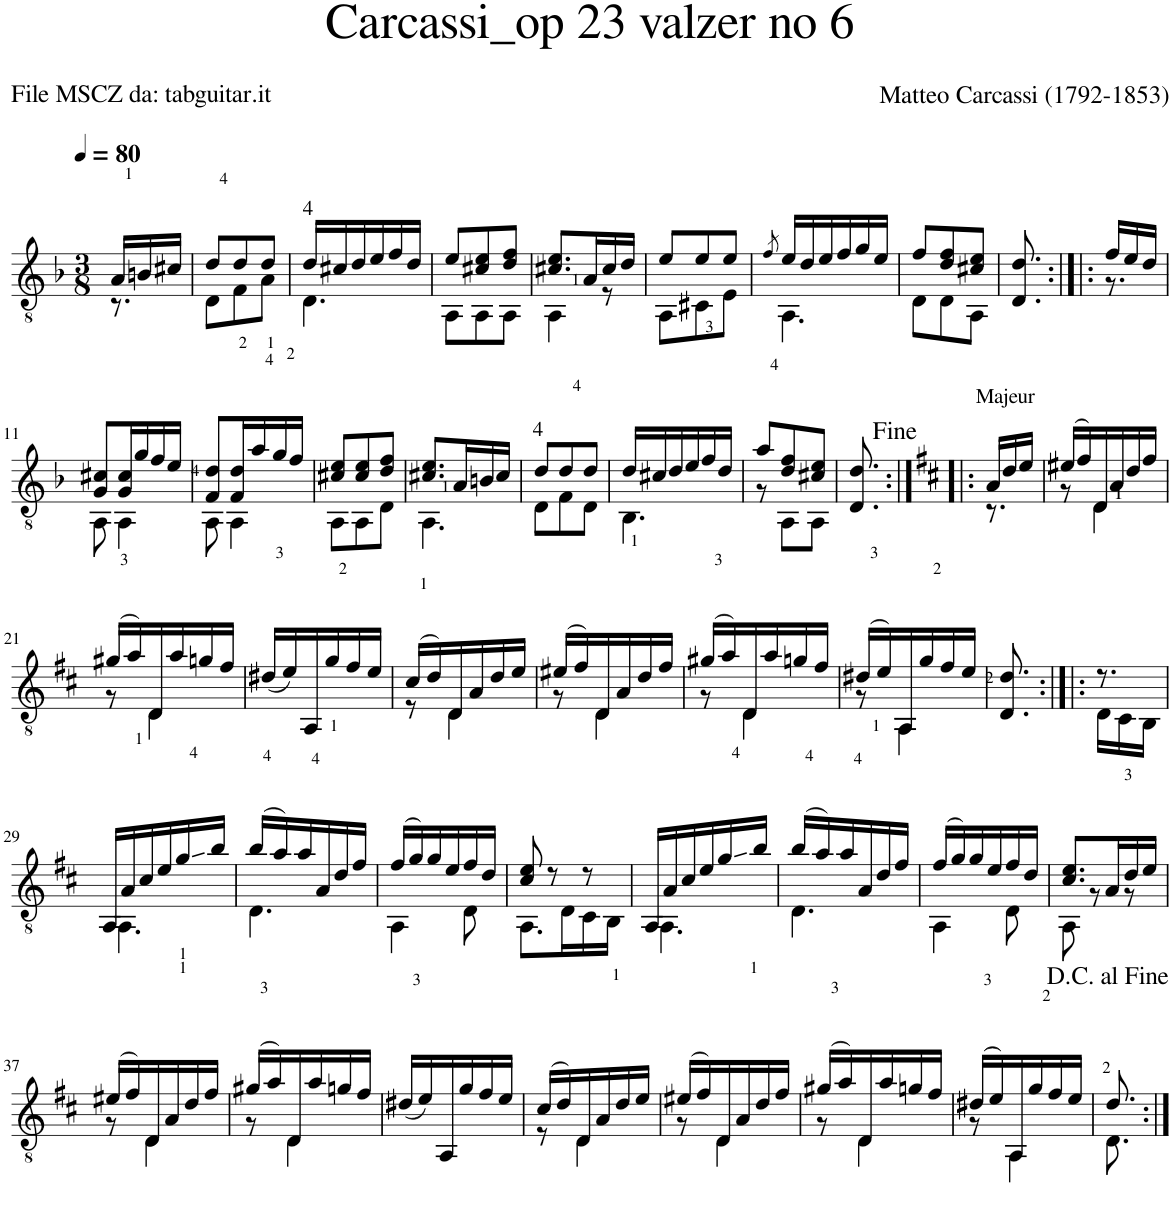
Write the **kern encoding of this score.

**kern
*part1
*staff1
*I"Guitar
*I'Guit.
*clefGv2
*k[b-]
*M3/8
*MM80
=1
*^
16A/LL	8.r
16Bn/	.
16c#X/JJ	.
=2	=2
8d/L	8D\L
8d/	8F<\
8d/J	8A<\J
=3	=3
!LO:TX:a:t=4	!
16d/LL	4.D\
16c#X/	.
16d/	.
16e/	.
16f/	.
16d/JJ	.
=4	=4
8e/L	8AA\L
8c#X/ 8e/	8AA\
8d/ 8f/J	8AA\J
=5	=5
8.c#X/ 8.e/L	4AA\
16A/L	.
16c#/	8r
16d/JJ	.
=6	=6
8e/L	8AA\L
8e/	8C#X\
8e/J	8E\J
=7	=7
8qf/	.
16e/LL	4.AA\
16d/	.
16e/	.
16f/	.
16g/	.
16e/JJ	.
=8	=8
8f/L	8D\L
8d/ 8f/	8D\
8c#X/ 8e/J	8AA\J
*v	*v
=9
8.D/ 8.d/
=10:|!|:
*^
16f/LL	8.r
16e/	.
16d/JJ	.
!!LO:LB:g=z	!!
=11	=11
8G/ 8c#X/L	8AA\
16G/ 16c#/L	4AA\
16g/	.
16f/	.
16e/JJ	.
=12	=12
8F/ 8d/L	8AA\
16F/ 16d/L	4AA\
16a/	.
16g/	.
16f/JJ	.
=13	=13
8c#X/ 8e/L	8AA\L
8c#/ 8e/	8AA\
8d/ 8f/J	8D\J
=14	=14
8.c#X/ 8.e/L	4.AA\
16A/L	.
16Bn/	.
16c#/JJ	.
=15	=15
!LO:TX:a:t=4	!
8d/L	8D\L
8d/	8F\
8d/J	8D\J
=16	=16
16d/LL	4.BB-\
16c#X/	.
16d/	.
16e/	.
16f/	.
16d/JJ	.
=17	=17
8a/L	8r
8d/ 8f/	8AA\L
8c#X/ 8e/J	8AA\J
*v	*v
=18
8.D/ 8.d/
=19:|!|:
*k[f#c#]
*^
!LO:TX:a:t=Majeur	!
16A/LL	8.r
16d/	.
16e/JJ	.
=20	=20
(16e#X/LL	8r
16f#/)	.
16D/	4D\
!LO:TX:a:t=1	!
16A/	.
16d/	.
16f#/JJ	.
!!LO:LB:g=z	!!
=21	=21
(16g#X/LL	8r
16a/)	.
16D/	4D\
16a/	.
16gn/	.
16f#/JJ	.
*v	*v
=22
(16d#X/LL
16e/)
16AA/
16g/
16f#/
16e/JJ
=23
*^
(16c#/LL	8r
16d/)	.
16D/	4D\
16A/	.
16d/	.
16e/JJ	.
=24	=24
(16e#X/LL	8r
16f#/)	.
16D/	4D\
16A/	.
16d/	.
16f#/JJ	.
=25	=25
(16g#X/LL	8r
16a/)	.
16D/	4D\
16a/	.
16gn/	.
16f#/JJ	.
=26	=26
(16d#X/LL	8r
16e/)	.
16AA/	4AA\
16g/	.
16f#/	.
16e/JJ	.
*v	*v
=27
8.D/ 8.d/
=28:|!|:
*^
8.r	16D\LL
.	16C#<\
.	16BB\JJ
!!LO:LB:g=z	!!
=29	=29
16AA/LL	4.AA\
16A/	.
16c#/	.
16e/	.
16g/	.
16b/JJ	.
=30	=30
(16b/LL	4.D\
16a/)	.
16a/	.
16A/	.
16d/	.
16f#/JJ	.
=31	=31
(16f#/LL	4AA\
16g/)	.
16g/	.
16e/	.
16f#/	8D\
16d/JJ	.
=32	=32
8c#/ 8e/	8.AA\L
8r	.
.	16D\L
8r	16C#\
.	16BB<\JJ
=33	=33
16AA/LL	4.AA\
16A/	.
16c#/	.
16e/	.
16g/	.
16b/JJ	.
=34	=34
(16b/LL	4.D\
16a/)	.
16a/	.
16A/	.
16d/	.
16f#/JJ	.
=35	=35
(16f#/LL	4AA\
16g/)	.
16g/	.
16e/	.
16f#/	8D\
16d/JJ	.
=36	=36
8.c#/ 8.e/L	8AA\
.	8r
16A/L	.
16d/	8r
16e/JJ	.
!!LO:LB:g=z	!!
=37	=37
(16e#X/LL	8r
16f#/)	.
16D/	4D\
16A/	.
16d/	.
16f#/JJ	.
=38	=38
(16g#X/LL	8r
16a/)	.
16D/	4D\
16a/	.
16gn/	.
16f#/JJ	.
*v	*v
=39
(16d#X/LL
16e/)
16AA/
16g/
16f#/
16e/JJ
=40
*^
(16c#/LL	8r
16d/)	.
16D/	4D\
16A/	.
16d/	.
16e/JJ	.
=41	=41
(16e#X/LL	8r
16f#/)	.
16D/	4D\
16A/	.
16d/	.
16f#/JJ	.
=42	=42
(16g#X/LL	8r
16a/)	.
16D/	4D\
16a/	.
16gn/	.
16f#/JJ	.
=43	=43
(16d#X/LL	8r
16e/)	.
16AA/	4AA\
16g/	.
16f#/	.
16e/JJ	.
=44	=44
8.d/	8.D\
*v	*v
=:|!
*-
